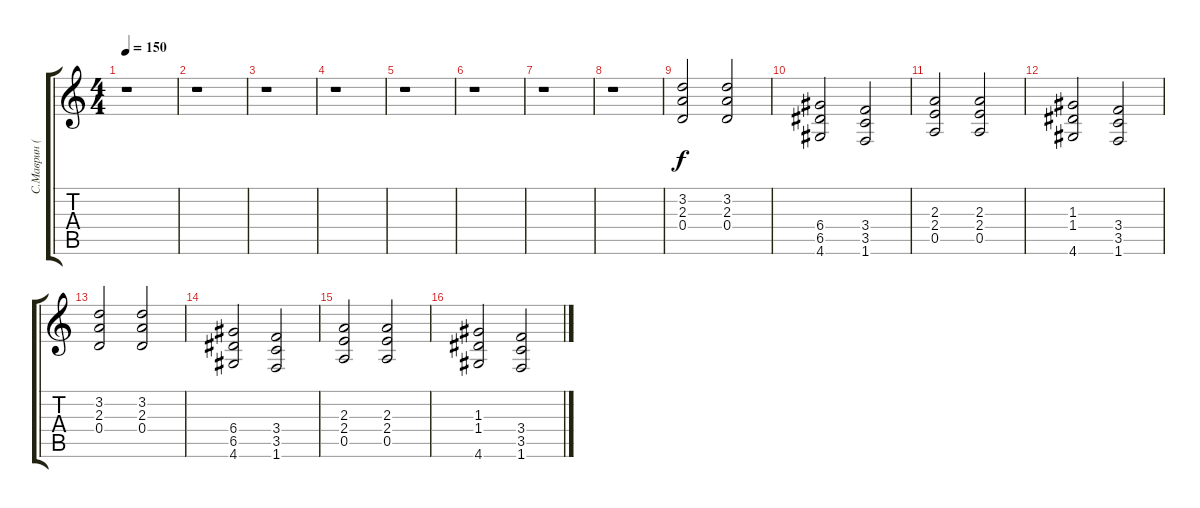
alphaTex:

\track ("С.Маврин (Гитара) 2" "С.Маврин (") {instrument overdrivenguitar}
\staff {score tabs}
\tuning (E4 B3 G3 D3 A2 E2) {hide}
\ts (4 4)
\tempo 150
\clef g2
\ks c
r.1{dy f} |
r.1 |
r.1 |
r.1 |
r.1 |
r.1 |
r.1 |
r.1 |
(3.2 2.3 0.4).2 (3.2 2.3 0.4).2 |
(6.4 6.5 4.6).2 (3.4 3.5 1.6).2 |
(2.3 2.4 0.5).2 (2.3 2.4 0.5).2 |
(1.3 1.4 4.6).2 (3.4 3.5 1.6).2 |
(3.2 2.3 0.4).2 (3.2 2.3 0.4).2 |
(6.4 6.5 4.6).2 (3.4 3.5 1.6).2 |
(2.3 2.4 0.5).2 (2.3 2.4 0.5).2 |
(1.3 1.4 4.6).2 (3.4 3.5 1.6).2
